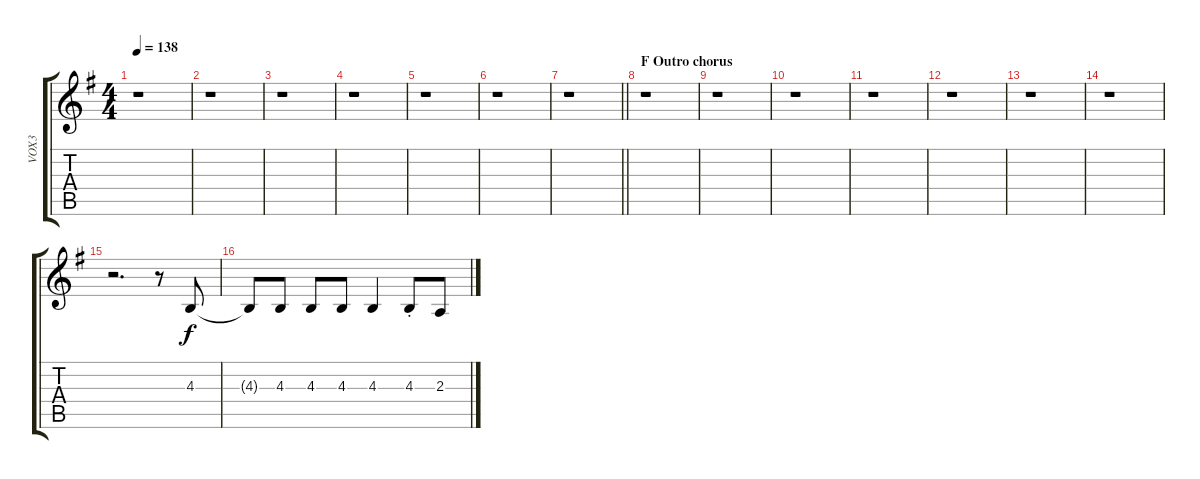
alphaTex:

\track ("VOX3" "VOX3") {instrument lead2sawtooth}
\staff {score tabs}
\tuning (E4 B3 G3 D3 A2 E2) {hide}
\ts (4 4)
\tempo 138
\clef g2
\ks g
r.1{dy f} |
r.1 |
r.1 |
r.1 |
r.1 |
r.1 |
\barLineRight lightlight
r.1 |
\section ("" "F Outro chorus")
r.1 |
r.1 |
r.1 |
r.1 |
r.1 |
r.1 |
r.1 |
r.2{d} r.8 4.3.8 |
4.3{t}.8 4.3.8 4.3.8 4.3.8 4.3.4 4.3{st}.8 2.3.8
